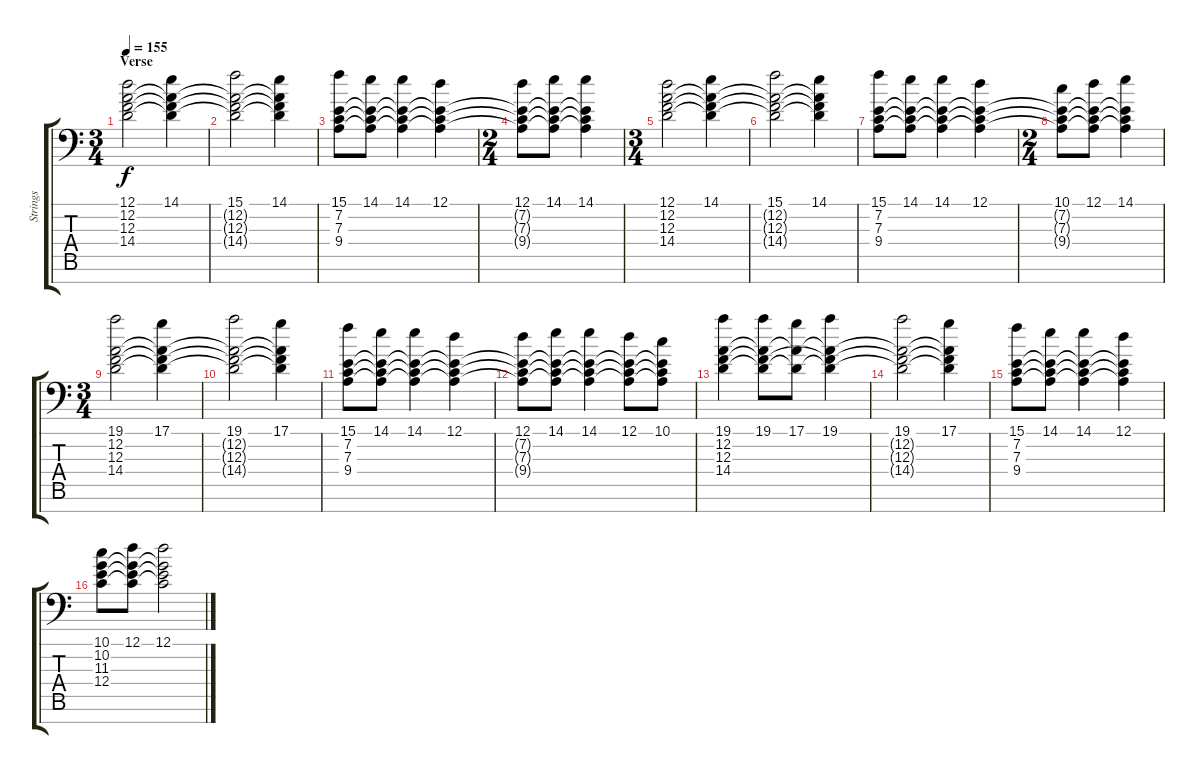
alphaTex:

\track ("Strings" "Strings") {instrument synthstrings1}
\staff {score tabs}
\tuning (D4 A3 F3 C3 G2 D2 A1) {hide}
\ts (3 4)
\section ("" "Verse")
\tempo 155
\clef f4
\ks c
(12.1 12.2 12.3 14.4).2{dy f} (14.1 12.2{t} 12.3{t} 14.4{t}).4 |
(15.1 12.2{t} 12.3{t} 14.4{t}).2 (14.1 12.2{t} 12.3{t} 14.4{t}).4 |
(15.1 7.2 7.3 9.4).8 (14.1 7.2{t} 7.3{t} 9.4{t}).8 (14.1 7.2{t} 7.3{t} 9.4{t}).4 (12.1 7.2{t} 7.3{t} 9.4{t}).4 |
\ts (2 4)
(12.1 7.2{t} 7.3{t} 9.4{t}).8 (14.1 7.2{t} 7.3{t} 9.4{t}).8 (14.1 7.2{t} 7.3{t} 9.4{t}).4 |
\ts (3 4)
(12.1 12.2 12.3 14.4).2 (14.1 12.2{t} 12.3{t} 14.4{t}).4 |
(15.1 12.2{t} 12.3{t} 14.4{t}).2 (14.1 12.2{t} 12.3{t} 14.4{t}).4 |
(15.1 7.2 7.3 9.4).8 (14.1 7.2{t} 7.3{t} 9.4{t}).8 (14.1 7.2{t} 7.3{t} 9.4{t}).4 (12.1 7.2{t} 7.3{t} 9.4{t}).4 |
\ts (2 4)
(10.1 7.2{t} 7.3{t} 9.4{t}).8 (12.1 7.2{t} 7.3{t} 9.4{t}).8 (14.1 7.2{t} 7.3{t} 9.4{t}).4 |
\ts (3 4)
(19.1 12.2 12.3 14.4).2 (17.1 12.2{t} 12.3{t} 14.4{t}).4 |
(19.1 12.2{t} 12.3{t} 14.4{t}).2 (17.1 12.2{t} 12.3{t} 14.4{t}).4 |
(15.1 7.2 7.3 9.4).8 (14.1 7.2{t} 7.3{t} 9.4{t}).8 (14.1 7.2{t} 7.3{t} 9.4{t}).4 (12.1 7.2{t} 7.3{t} 9.4{t}).4 |
(12.1 7.2{t} 7.3{t} 9.4{t}).8 (14.1 7.2{t} 7.3{t} 9.4{t}).8 (14.1 7.2{t} 7.3{t} 9.4{t}).4 (12.1 7.2{t} 7.3{t} 9.4{t}).8 (10.1 7.2{t} 7.3{t} 9.4{t}).8 |
(19.1 12.2 12.3 14.4).4 (19.1 12.2{t} 12.3{t} 14.4{t}).8 (17.1 12.2{t} 14.4{t}).8 (19.1 12.2{t} 12.3{t} 14.4{t}).4 |
(19.1 12.2{t} 12.3{t} 14.4{t}).2 (17.1 12.2{t} 12.3{t} 14.4{t}).4 |
(15.1 7.2 7.3 9.4).8 (14.1 7.2{t} 7.3{t} 9.4{t}).8 (14.1 7.2{t} 7.3{t} 9.4{t}).4 (12.1 7.2{t} 7.3{t} 9.4{t}).4 |
(10.1 10.2 11.3 12.4).8 (12.1 10.2{t} 11.3{t} 12.4{t}).8 (12.1 10.2{t} 11.3{t} 12.4{t}).2
